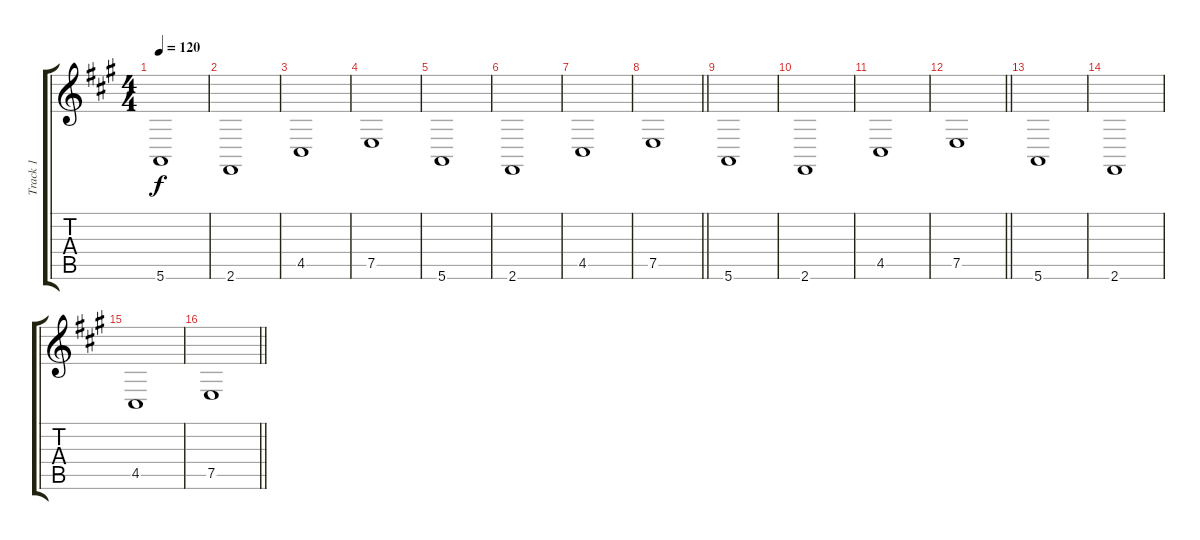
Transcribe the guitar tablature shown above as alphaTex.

\track ("Track 1" "Track 1") {instrument pad1newage}
\staff {score tabs}
\tuning (E4 B3 G3 D3 A2 E2) {hide}
\ts (4 4)
\tempo 120
\clef g2
\ks a
5.6.1{dy f} |
2.6.1 |
4.5.1 |
7.5.1 |
5.6.1 |
2.6.1 |
4.5.1 |
\barLineRight lightlight
7.5.1 |
5.6.1 |
2.6.1 |
4.5.1 |
\barLineRight lightlight
7.5.1 |
5.6.1 |
2.6.1 |
4.5.1 |
\barLineRight lightlight
7.5.1
